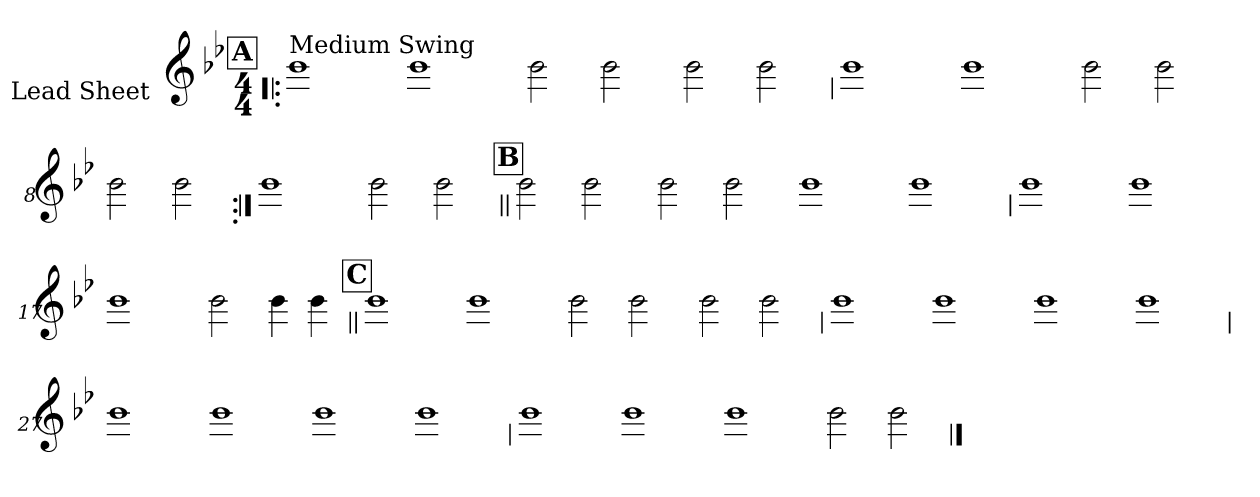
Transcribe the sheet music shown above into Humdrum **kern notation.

**kern
*part1
*staff1
*I"Lead Sheet
*stria0
*clefG2
*k[b-e-]
*B-:
*M4/4
!!LO:REH:place=s1:a:t=A
=1!|:
!LO:TX:a:t=Medium Swing
1b-
=2-
1b-
=3-
2b-
2b-
=4-
2b-
2b-
!!LO:LB:g=z
=5
1b-
=6-
1b-
=7-
2b-
2b-
=8-
2b-
2b-
!!LO:LB:g=z
=9:|!
1b-
=10-
2b-
2b-
!!LO:LB:g=z
!!LO:REH:place=s1:a:t=B
=11||
2b-
2b-
=12-
2b-
2b-
=13-
1b-
=14-
1b-
!!LO:LB:g=z
=15
1b-
=16-
1b-
=17-
1b-
=18-
2b-
4b-
4b-
!!LO:LB:g=z
!!LO:REH:place=s1:a:t=C
=19||
1b-
=20-
1b-
=21-
2b-
2b-
=22-
2b-
2b-
!!LO:LB:g=z
=23
1b-
=24-
1b-
=25-
1b-
=26-
1b-
!!LO:LB:g=z
=27
1b-
=28-
1b-
=29-
1b-
=30-
1b-
!!LO:LB:g=z
=31
1b-
=32-
1b-
=33-
1b-
=34-
2b-
2b-
==
*-
